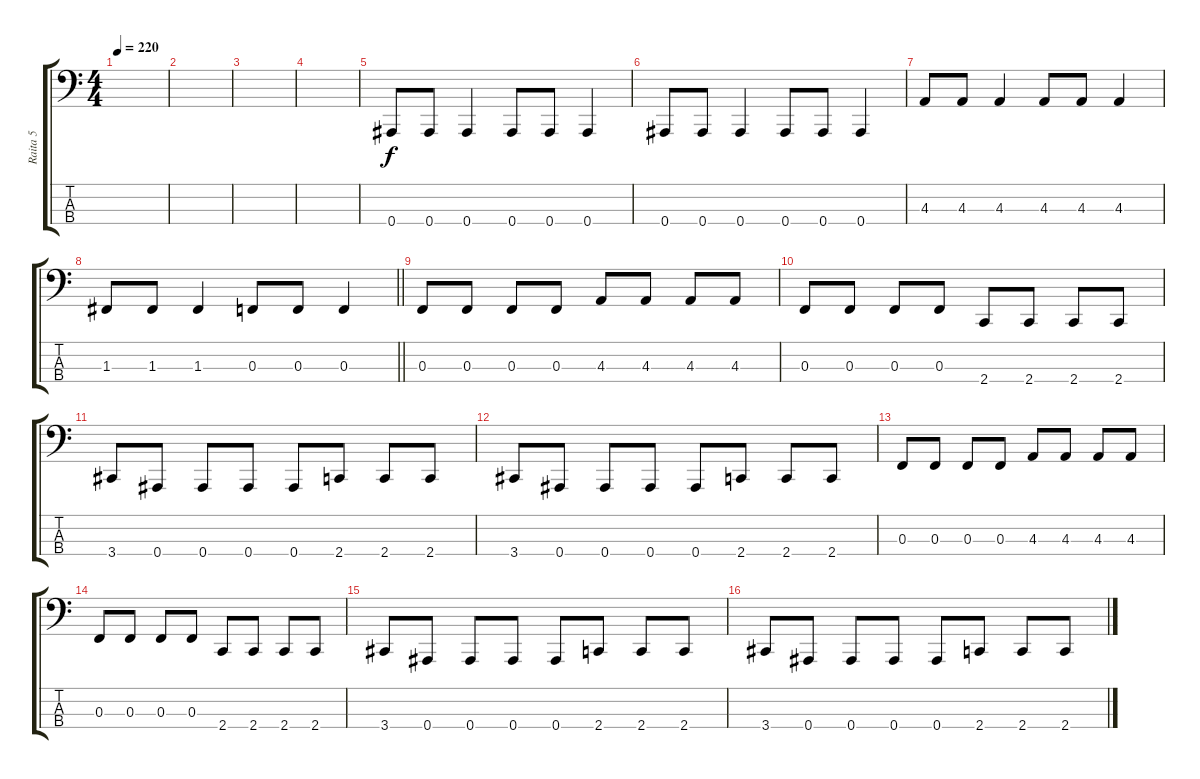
\track ("Raita 5" "Raita 5") {instrument slapbass1}
\staff {score tabs}
\tuning (Eb2 Bb1 F1 Bb0) {hide}
\ts (4 4)
\tempo 220
\clef f4
\ks c
|
|
|
|
0.4.8 0.4.8 0.4.4 0.4.8 0.4.8 0.4.4 |
0.4.8 0.4.8 0.4.4 0.4.8 0.4.8 0.4.4 |
4.3.8 4.3.8 4.3.4 4.3.8 4.3.8 4.3.4 |
\barLineRight lightlight
1.3.8 1.3.8 1.3.4 0.3.8 0.3.8 0.3.4 |
\section ("" "")
0.3.8 0.3.8 0.3.8 0.3.8 4.3.8 4.3.8 4.3.8 4.3.8 |
0.3.8 0.3.8 0.3.8 0.3.8 2.4.8 2.4.8 2.4.8 2.4.8 |
3.4.8 0.4.8 0.4.8 0.4.8 0.4.8 2.4.8 2.4.8 2.4.8 |
3.4.8 0.4.8 0.4.8 0.4.8 0.4.8 2.4.8 2.4.8 2.4.8 |
0.3.8 0.3.8 0.3.8 0.3.8 4.3.8 4.3.8 4.3.8 4.3.8 |
0.3.8 0.3.8 0.3.8 0.3.8 2.4.8 2.4.8 2.4.8 2.4.8 |
3.4.8 0.4.8 0.4.8 0.4.8 0.4.8 2.4.8 2.4.8 2.4.8 |
3.4.8 0.4.8 0.4.8 0.4.8 0.4.8 2.4.8 2.4.8 2.4.8
